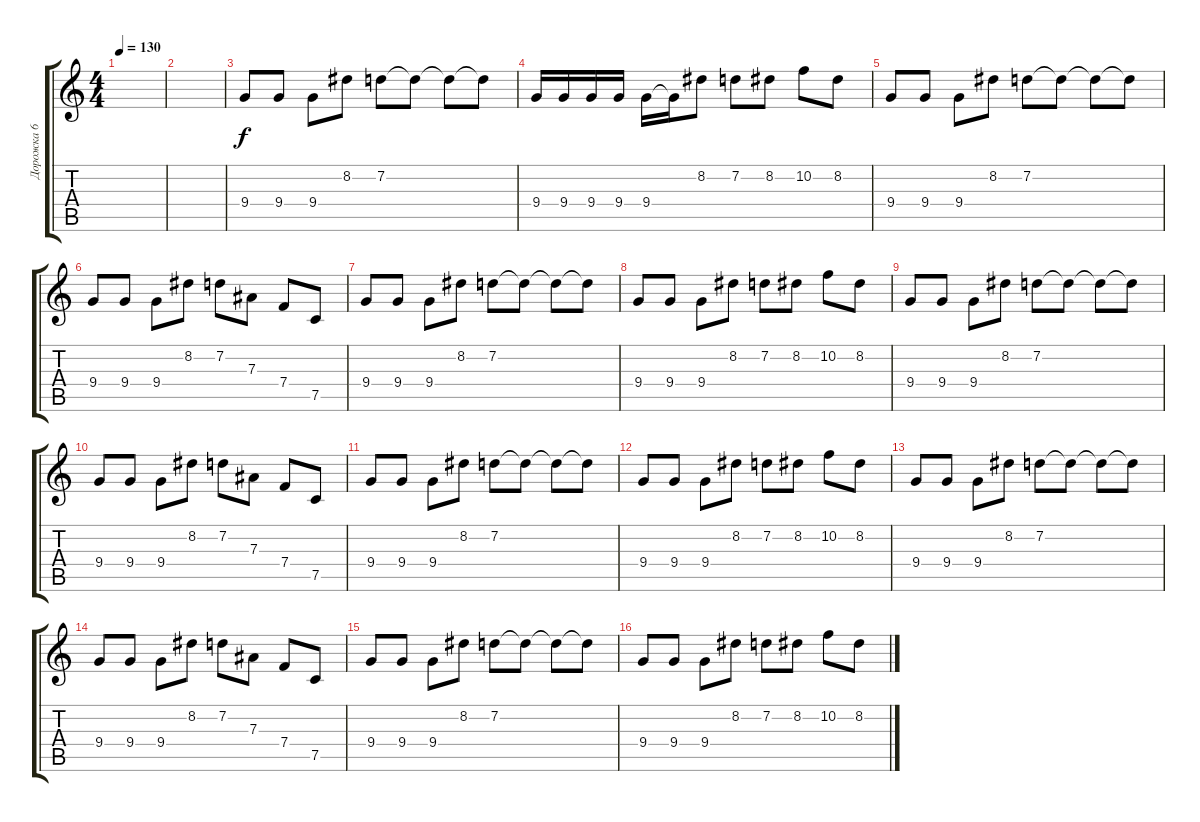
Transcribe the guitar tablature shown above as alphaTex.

\track ("Дорожка 6" "Дорожка 6") {instrument distortionguitar}
\staff {score tabs}
\tuning (C4 G3 Eb3 Bb2 F2 C2) {hide}
\ts (4 4)
\tempo 130
\clef g2
\ks c
|
|
9.4.8{volume 13} 9.4.8 9.4.8 8.2.8 7.2.8 7.2{t}.8 7.2{t}.8 7.2{t}.8 |
9.4.16 9.4.16 9.4.16 9.4.16 9.4.16 9.4{t}.16 8.2.8 7.2.8 8.2.8 10.2.8 8.2.8 |
9.4.8 9.4.8 9.4.8 8.2.8 7.2.8 7.2{t}.8 7.2{t}.8 7.2{t}.8 |
9.4.8 9.4.8 9.4.8 8.2.8 7.2.8 7.3.8 7.4.8 7.5.8 |
9.4.8 9.4.8 9.4.8 8.2.8 7.2.8 7.2{t}.8 7.2{t}.8 7.2{t}.8 |
9.4.8 9.4.8 9.4.8 8.2.8 7.2.8 8.2.8 10.2.8 8.2.8 |
9.4.8 9.4.8 9.4.8 8.2.8 7.2.8 7.2{t}.8 7.2{t}.8 7.2{t}.8 |
9.4.8 9.4.8 9.4.8 8.2.8 7.2.8 7.3.8 7.4.8 7.5.8 |
9.4.8{volume 13} 9.4.8 9.4.8 8.2.8 7.2.8 7.2{t}.8 7.2{t}.8 7.2{t}.8 |
9.4.8 9.4.8 9.4.8 8.2.8 7.2.8 8.2.8 10.2.8 8.2.8 |
9.4.8 9.4.8 9.4.8 8.2.8 7.2.8 7.2{t}.8 7.2{t}.8 7.2{t}.8 |
9.4.8 9.4.8 9.4.8 8.2.8 7.2.8 7.3.8 7.4.8 7.5.8 |
9.4.8 9.4.8 9.4.8 8.2.8 7.2.8 7.2{t}.8 7.2{t}.8 7.2{t}.8 |
9.4.8 9.4.8 9.4.8 8.2.8 7.2.8 8.2.8 10.2.8 8.2.8
